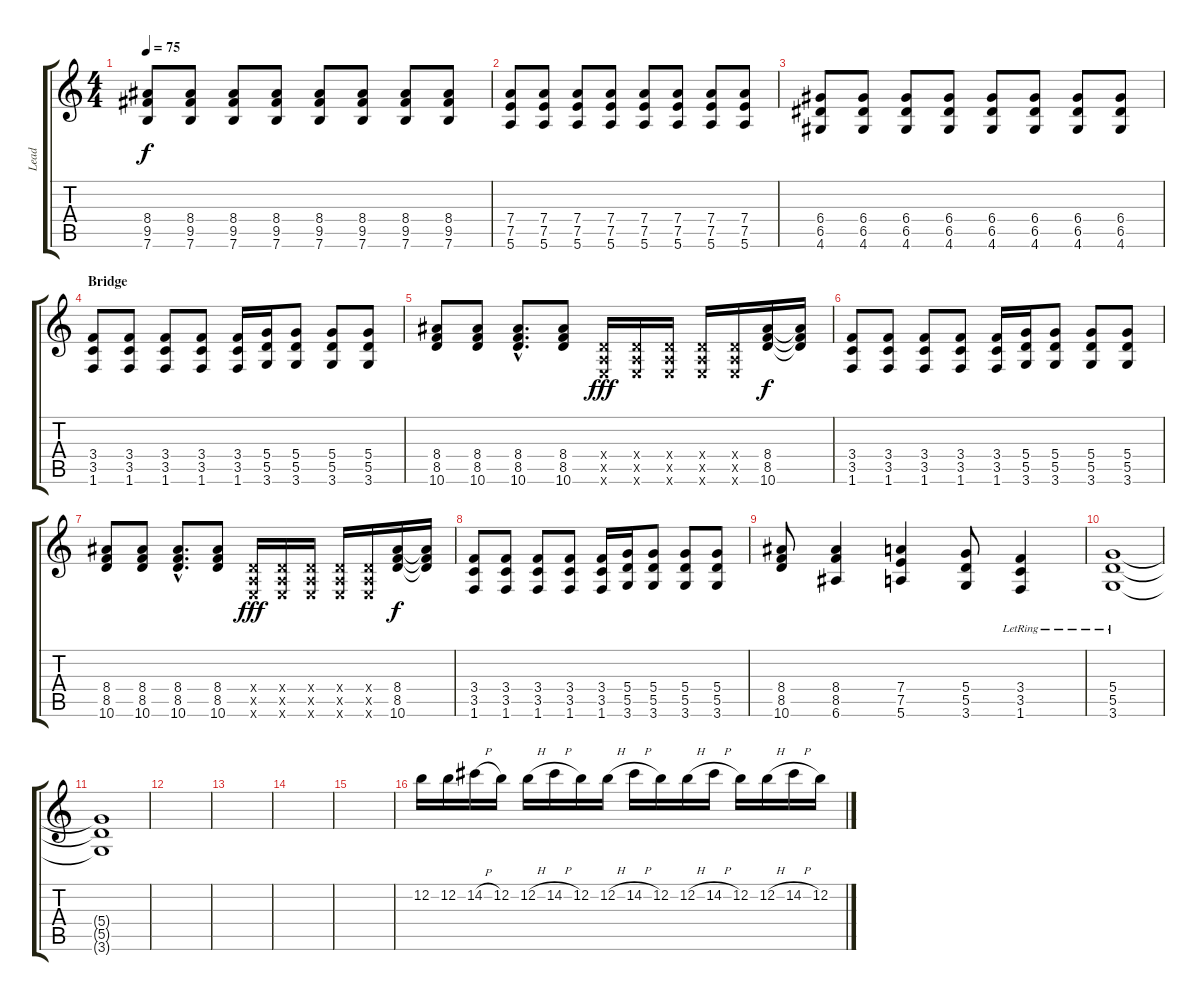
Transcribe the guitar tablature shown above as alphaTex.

\track ("Lead" "Lead") {instrument electricguitarmuted}
\staff {score tabs}
\tuning (E4 B3 G3 D3 A2 E2) {hide}
\ts (4 4)
\tempo 75
\clef g2
\ks c
(8.4 9.5 7.6).8{dy f} (8.4 9.5 7.6).8 (8.4 9.5 7.6).8 (8.4 9.5 7.6).8 (8.4 9.5 7.6).8 (8.4 9.5 7.6).8 (8.4 9.5 7.6).8 (8.4 9.5 7.6).8 |
(7.4 7.5 5.6).8 (7.4 7.5 5.6).8 (7.4 7.5 5.6).8 (7.4 7.5 5.6).8 (7.4 7.5 5.6).8 (7.4 7.5 5.6).8 (7.4 7.5 5.6).8 (7.4 7.5 5.6).8 |
(6.4 6.5 4.6).8 (6.4 6.5 4.6).8 (6.4 6.5 4.6).8 (6.4 6.5 4.6).8 (6.4 6.5 4.6).8 (6.4 6.5 4.6).8 (6.4 6.5 4.6).8 (6.4 6.5 4.6).8 |
\section ("" "Bridge")
(3.4 3.5 1.6).8{volume 11} (3.4 3.5 1.6).8 (3.4 3.5 1.6).8 (3.4 3.5 1.6).8 (3.4 3.5 1.6).16 (5.4 5.5 3.6).16 (5.4 5.5 3.6).8 (5.4 5.5 3.6).8 (5.4 5.5 3.6).8 |
(8.4 8.5 10.6).8 (8.4 8.5 10.6).8 (8.4{hac} 8.5{hac} 10.6{hac}).8{d} (8.4 8.5 10.6).8 (0.4{x} 0.5{x} 0.6{x}).16{dy fff} (0.4{x} 0.5{x} 0.6{x}).16 (0.4{x} 0.5{x} 0.6{x}).16 (0.4{x} 0.5{x} 0.6{x}).16 (0.4{x} 0.5{x} 0.6{x}).16 (8.4 8.5 10.6).16{dy f} (8.4{t} 8.5{t} 10.6{t}).16 |
(3.4 3.5 1.6).8 (3.4 3.5 1.6).8 (3.4 3.5 1.6).8 (3.4 3.5 1.6).8 (3.4 3.5 1.6).16 (5.4 5.5 3.6).16 (5.4 5.5 3.6).8 (5.4 5.5 3.6).8 (5.4 5.5 3.6).8 |
(8.4 8.5 10.6).8 (8.4 8.5 10.6).8 (8.4{hac} 8.5{hac} 10.6{hac}).8{d} (8.4 8.5 10.6).8 (0.4{x} 0.5{x} 0.6{x}).16{dy fff} (0.4{x} 0.5{x} 0.6{x}).16 (0.4{x} 0.5{x} 0.6{x}).16 (0.4{x} 0.5{x} 0.6{x}).16 (0.4{x} 0.5{x} 0.6{x}).16 (8.4 8.5 10.6).16{dy f} (8.4{t} 8.5{t} 10.6{t}).16 |
(3.4 3.5 1.6).8 (3.4 3.5 1.6).8 (3.4 3.5 1.6).8 (3.4 3.5 1.6).8 (3.4 3.5 1.6).16 (5.4 5.5 3.6).16 (5.4 5.5 3.6).8 (5.4 5.5 3.6).8 (5.4 5.5 3.6).8 |
(8.4 8.5 10.6).8 (8.4 8.5 6.6).4 (7.4 7.5 5.6).4 (5.4 5.5 3.6).8 (3.4{lr} 3.5{lr} 1.6{lr}).4 |
(5.4{lr} 5.5{lr} 3.6{lr}).1{volume 0} |
(5.4{t} 5.5{t} 3.6{t}).1 |
|
|
|
|
12.2.16{volume 11 instrument distortionguitar} 12.2.16 14.2{h}.16 12.2.16 12.2{h}.16 14.2{h}.16 12.2.16 12.2{h}.16 14.2{h}.16 12.2.16 12.2{h}.16 14.2{h}.16 12.2.16 12.2{h}.16 14.2{h}.16 12.2.16
